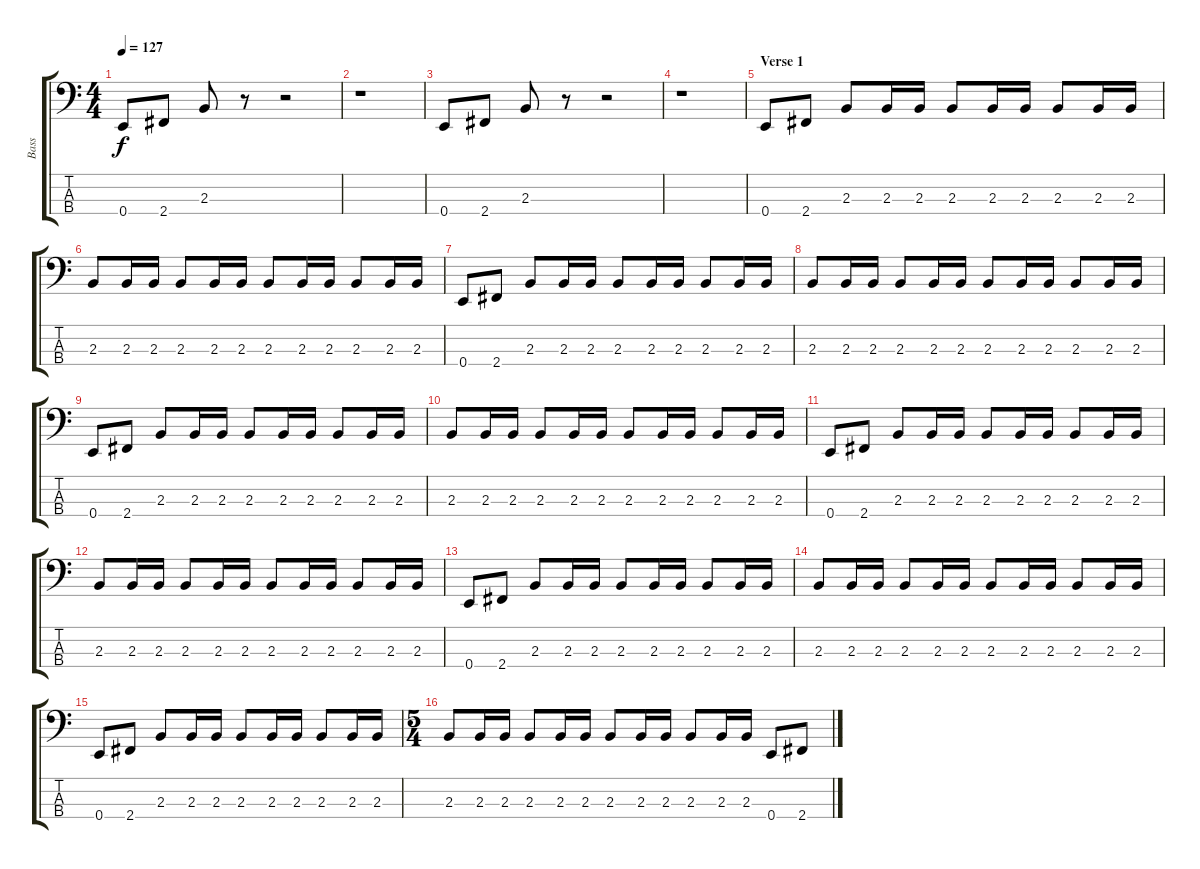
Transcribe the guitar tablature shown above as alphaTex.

\track ("Bass" "Bass") {instrument electricbassfinger}
\staff {score tabs}
\tuning (G2 D2 A1 E1) {hide}
\ts (4 4)
\tempo 127
\clef f4
\ks c
0.4.8{dy f} 2.4.8 2.3.8 r.8 r.2 |
r.1 |
0.4.8 2.4.8 2.3.8 r.8 r.2 |
r.1 |
\section ("" "Verse 1")
0.4.8 2.4.8 2.3.8 2.3.16 2.3.16 2.3.8 2.3.16 2.3.16 2.3.8 2.3.16 2.3.16 |
2.3.8 2.3.16 2.3.16 2.3.8 2.3.16 2.3.16 2.3.8 2.3.16 2.3.16 2.3.8 2.3.16 2.3.16 |
0.4.8 2.4.8 2.3.8 2.3.16 2.3.16 2.3.8 2.3.16 2.3.16 2.3.8 2.3.16 2.3.16 |
2.3.8 2.3.16 2.3.16 2.3.8 2.3.16 2.3.16 2.3.8 2.3.16 2.3.16 2.3.8 2.3.16 2.3.16 |
0.4.8 2.4.8 2.3.8 2.3.16 2.3.16 2.3.8 2.3.16 2.3.16 2.3.8 2.3.16 2.3.16 |
2.3.8 2.3.16 2.3.16 2.3.8 2.3.16 2.3.16 2.3.8 2.3.16 2.3.16 2.3.8 2.3.16 2.3.16 |
0.4.8 2.4.8 2.3.8 2.3.16 2.3.16 2.3.8 2.3.16 2.3.16 2.3.8 2.3.16 2.3.16 |
2.3.8 2.3.16 2.3.16 2.3.8 2.3.16 2.3.16 2.3.8 2.3.16 2.3.16 2.3.8 2.3.16 2.3.16 |
0.4.8 2.4.8 2.3.8 2.3.16 2.3.16 2.3.8 2.3.16 2.3.16 2.3.8 2.3.16 2.3.16 |
2.3.8 2.3.16 2.3.16 2.3.8 2.3.16 2.3.16 2.3.8 2.3.16 2.3.16 2.3.8 2.3.16 2.3.16 |
0.4.8 2.4.8 2.3.8 2.3.16 2.3.16 2.3.8 2.3.16 2.3.16 2.3.8 2.3.16 2.3.16 |
\ts (5 4)
2.3.8 2.3.16 2.3.16 2.3.8 2.3.16 2.3.16 2.3.8 2.3.16 2.3.16 2.3.8 2.3.16 2.3.16 0.4.8 2.4.8
